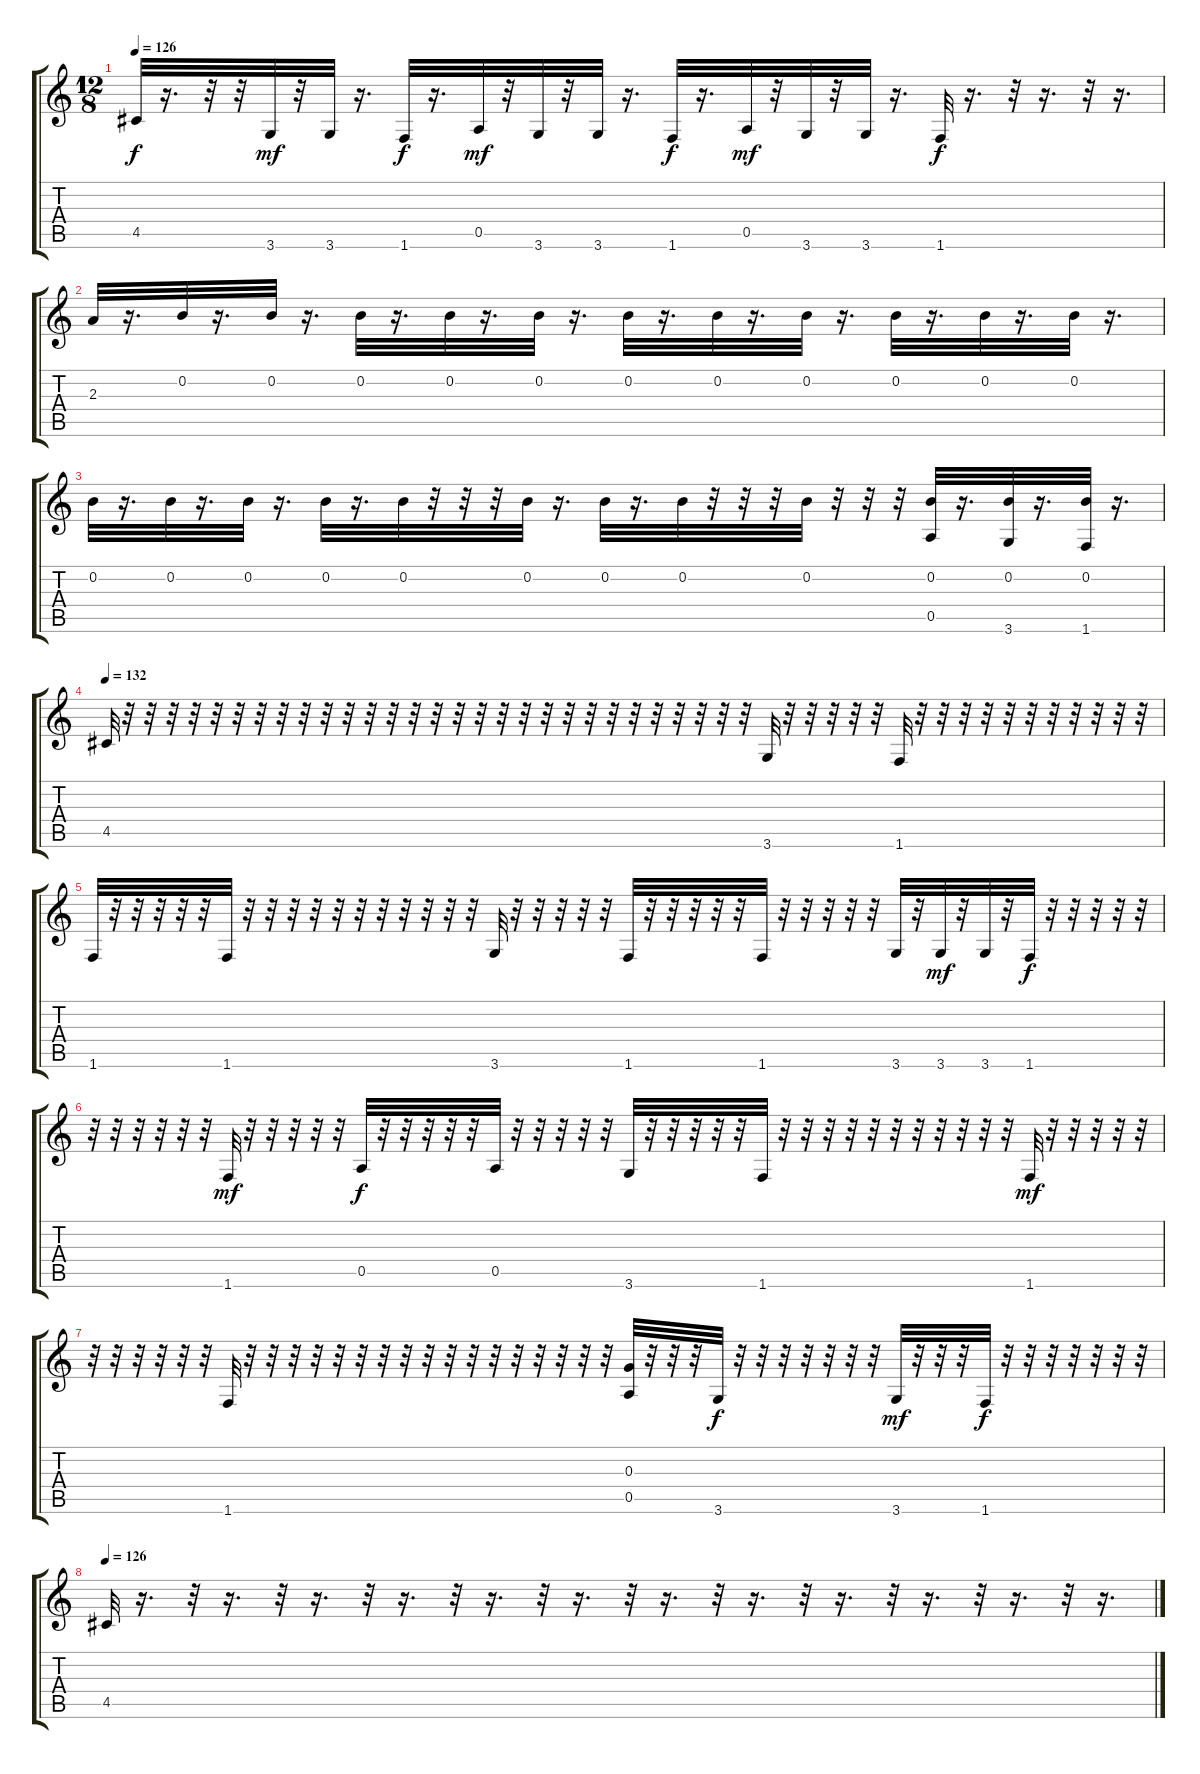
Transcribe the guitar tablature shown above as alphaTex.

\track "" {instrument distortionguitar}
\staff {score tabs}
\tuning (E4 B3 G3 D3 A2 E2) {hide}
\ts (12 8)
\tempo 126
\clef g2
\ks c
4.5.32{dy f} r.16{d} r.32 r.32 3.6.32{dy mf} r.32 3.6.32 r.16{d} 1.6.32{dy f} r.16{d} 0.5.32{dy mf} r.32 3.6.32 r.32 3.6.32 r.16{d} 1.6.32{dy f} r.16{d} 0.5.32{dy mf} r.32 3.6.32 r.32 3.6.32 r.16{d} 1.6.32{dy f} r.16{d} r.32 r.16{d} r.32 r.16{d} |
2.3.32 r.16{d} 0.2.32 r.16{d} 0.2.32 r.16{d} 0.2.32 r.16{d} 0.2.32 r.16{d} 0.2.32 r.16{d} 0.2.32 r.16{d} 0.2.32 r.16{d} 0.2.32 r.16{d} 0.2.32 r.16{d} 0.2.32 r.16{d} 0.2.32 r.16{d} |
0.2.32 r.16{d} 0.2.32 r.16{d} 0.2.32 r.16{d} 0.2.32 r.16{d} 0.2.32 r.32 r.32 r.32 0.2.32 r.16{d} 0.2.32 r.16{d} 0.2.32 r.32 r.32 r.32 0.2.32 r.32 r.32 r.32 (0.2 0.5).32 r.16{d} (0.2 3.6).32 r.16{d} (0.2 1.6).32 r.16{d} |
\tempo 132
4.5.32 r.32 r.32 r.32 r.32 r.32 r.32 r.32 r.32 r.32 r.32 r.32 r.32 r.32 r.32 r.32 r.32 r.32 r.32 r.32 r.32 r.32 r.32 r.32 r.32 r.32 r.32 r.32 r.32 r.32 3.6.32 r.32 r.32 r.32 r.32 r.32 1.6.32 r.32 r.32 r.32 r.32 r.32 r.32 r.32 r.32 r.32 r.32 r.32 |
1.6.32 r.32 r.32 r.32 r.32 r.32 1.6.32 r.32 r.32 r.32 r.32 r.32 r.32 r.32 r.32 r.32 r.32 r.32 3.6.32 r.32 r.32 r.32 r.32 r.32 1.6.32 r.32 r.32 r.32 r.32 r.32 1.6.32 r.32 r.32 r.32 r.32 r.32 3.6.32 r.32 3.6.32{dy mf} r.32 3.6.32 r.32 1.6.32{dy f} r.32 r.32 r.32 r.32 r.32 |
r.32 r.32 r.32 r.32 r.32 r.32 1.6.32{dy mf} r.32 r.32 r.32 r.32 r.32 0.5.32{dy f} r.32 r.32 r.32 r.32 r.32 0.5.32 r.32 r.32 r.32 r.32 r.32 3.6.32 r.32 r.32 r.32 r.32 r.32 1.6.32 r.32 r.32 r.32 r.32 r.32 r.32 r.32 r.32 r.32 r.32 r.32 1.6.32{dy mf} r.32 r.32 r.32 r.32 r.32 |
r.32 r.32 r.32 r.32 r.32 r.32 1.6.32 r.32 r.32 r.32 r.32 r.32 r.32 r.32 r.32 r.32 r.32 r.32 r.32 r.32 r.32 r.32 r.32 r.32 (0.3 0.5).32 r.32 r.32 r.32 3.6.32{dy f} r.32 r.32 r.32 r.32 r.32 r.32 r.32 3.6.32{dy mf} r.32 r.32 r.32 1.6.32{dy f} r.32 r.32 r.32 r.32 r.32 r.32 r.32 |
\tempo 126
4.5.32 r.16{d} r.32 r.16{d} r.32 r.16{d} r.32 r.16{d} r.32 r.16{d} r.32 r.16{d} r.32 r.16{d} r.32 r.16{d} r.32 r.16{d} r.32 r.16{d} r.32 r.16{d} r.32 r.16{d}
